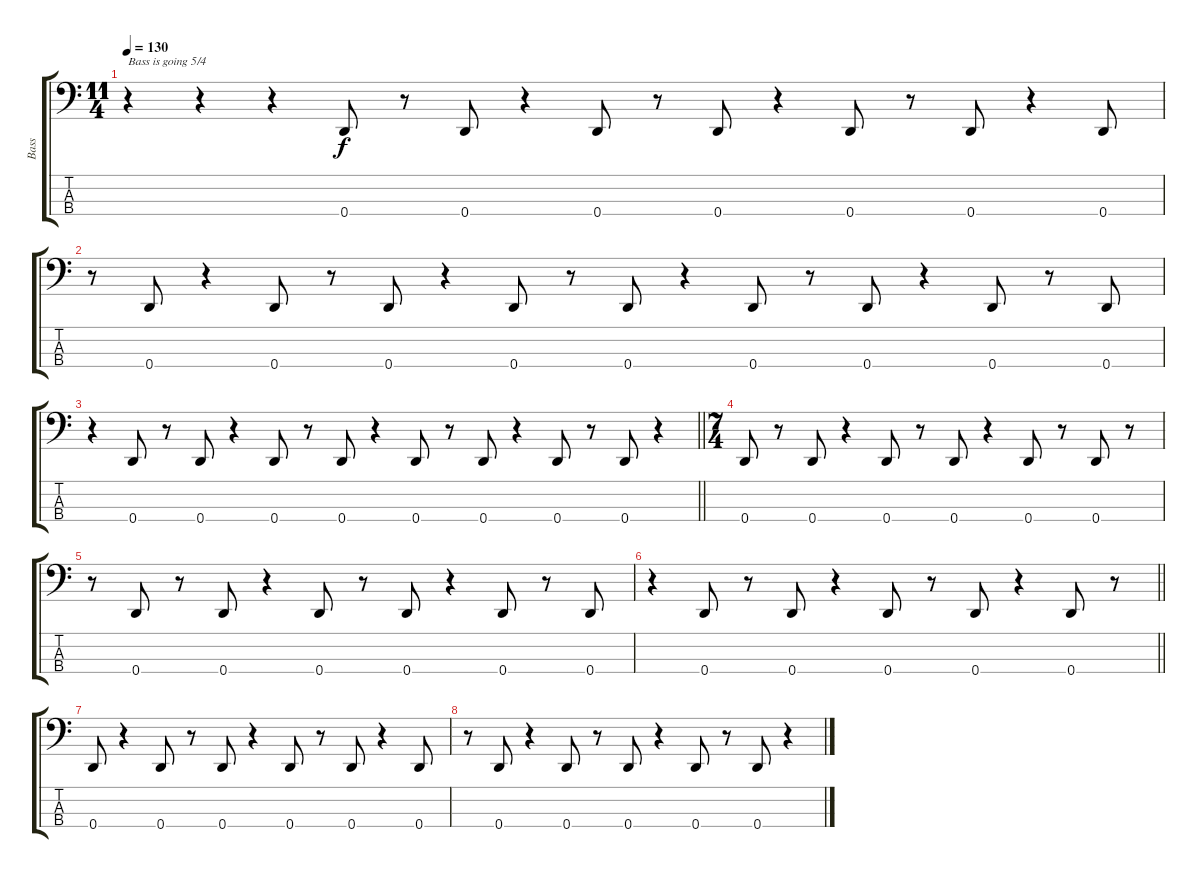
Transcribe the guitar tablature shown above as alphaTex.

\track ("Bass" "Bass") {instrument electricbassfinger}
\staff {score tabs}
\tuning (G2 D2 A1 D1) {hide}
\ts (11 4)
\tempo 130
\clef f4
\ks c
r.4{txt "Bass is going 5/4" dy f} r.4 r.4 0.4.8 r.8 0.4.8 r.4 0.4.8 r.8 0.4.8 r.4 0.4.8 r.8 0.4.8 r.4 0.4.8 |
r.8 0.4.8 r.4 0.4.8 r.8 0.4.8 r.4 0.4.8 r.8 0.4.8 r.4 0.4.8 r.8 0.4.8 r.4 0.4.8 r.8 0.4.8 |
\barLineRight lightlight
r.4 0.4.8 r.8 0.4.8 r.4 0.4.8 r.8 0.4.8 r.4 0.4.8 r.8 0.4.8 r.4 0.4.8 r.8 0.4.8 r.4 |
\ts (7 4)
\section ("" "")
0.4.8 r.8 0.4.8 r.4 0.4.8 r.8 0.4.8 r.4 0.4.8 r.8 0.4.8 r.8 |
r.8 0.4.8 r.8 0.4.8 r.4 0.4.8 r.8 0.4.8 r.4 0.4.8 r.8 0.4.8 |
\barLineRight lightlight
r.4 0.4.8 r.8 0.4.8 r.4 0.4.8 r.8 0.4.8 r.4 0.4.8 r.8 |
\section ("" "")
0.4.8 r.4 0.4.8 r.8 0.4.8 r.4 0.4.8 r.8 0.4.8 r.4 0.4.8 |
r.8 0.4.8 r.4 0.4.8 r.8 0.4.8 r.4 0.4.8 r.8 0.4.8 r.4
